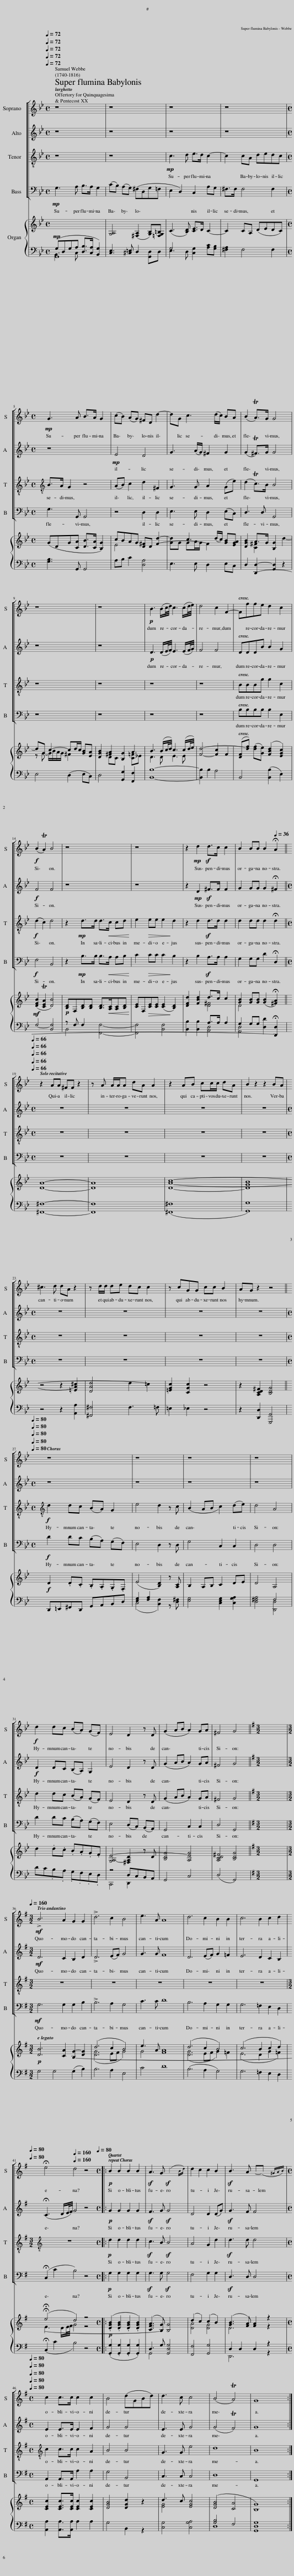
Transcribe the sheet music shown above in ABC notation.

X:1
%%score [ 1 2 3 4 ] { ( 5 8 ) | ( 6 7 ) }
L:1/8
Q:1/4=72
M:4/4
I:linebreak $
K:Bb
V:1 treble
V:2 treble
V:3 treble-8
V:4 bass
V:5 treble
V:8 treble
V:6 bass
V:7 bass
V:1
 z8 | z8 | z8 | z8 |$[M:4/4]!mp! G3 A B>A G2 | %5
 (cB) (AG) ^FD d2- | dG c3 (d/c/) BA | (B2 TA>)G G4 |$ z8 | z8 | %10
!p! B3 (B/c/4d/4) c3 (c/d/4e/4) | d4 c2 F2- | Fffe d2 c2 |$!f! (B2 TA2) B4 | z8 | %15
 z8 | z2!mp! d2 d>c c2 | B2 BB B2[Q:1/4=36] !fermata!A2 ||$[Q:1/4=66][Q:1/4=66][Q:1/4=66][Q:1/4=66][Q:1/4=66] z2 AA ^FF z2 | z A A/A/A dA A2 | %20
 z2 AB cc/c/ dA | B2 z2 z2 BA |$ ^c3 d dA z2 | z d/d/ de dc c2 | z cGG cc B2 | %25
 AG z2 z4 ||$[Q:1/4=80][Q:1/4=80][Q:1/4=80][Q:1/4=80][Q:1/4=80] z8 | z8 | z8 | z8 |$ %30
!f! d2 dc (BA) (GF) | E4 D2 z D | (G2 AB A2) GA | ^F4 G4 ||[K:G][M:3/2] x12 |$ %35
[M:3/2]!mf![Q:1/4=160] !>!B6 A2 G2 G2 | !>!d6 c2 B4 | e3 A A8 | d6 c2 B2 B2 | c6 B2 c2 d2 |$ %40
[Q:1/4=80][Q:1/4=80] !fermata!e4[Q:1/4=160][Q:1/4=160] d4 z4 |:[M:4/4]!p![Q:1/4=80] B2 B2 B2 B2 | A3 G (x3 B/d/) | d2 c2 c2 B2 | B3 A x-(x3/2 ^G/A/B/) |$ %45
[M:4/4][Q:1/4=80][Q:1/4=80][Q:1/4=80][Q:1/4=80][Q:1/4=80] c2 c>c c2 c2 | B4 (dGBd) | d3 c c4 | (B4 TA4) | G8 :| %50
V:2
 z8 | z8 | z8 | z8 |$[M:4/4] z8 | %5
!mp! E4 D4 | G3 (A/G/) ^F2 G2 | (G2 T^F>)G G4 |$ z8 | z8 | %10
!p! D3 (D/E/4F/4) E3 (E/F/4G/4) | F4 F4 | DDDB B2 G2 |$!f! F4 F4 | z8 | %15
 z8 | z2!mp! D2 ^F>F F2 | G2 GG G2 !fermata!^F2 ||$[M:4/4] z8 | z8 | %20
 z8 | z8 |$[M:4/4] z8 | z8 | z8 | %25
 z8 ||$[M:4/4] z8 | z8 | z8 | z8 |$ %30
!f! D2 DC (B,A,) G,2 | E4 D2 z D | (G2 AB A2) GA | ^F4 G4 ||[K:G][M:3/2] x12 |$ %35
[M:3/2]!mf! D6 C2 B,2 D2 | !>!D6 (EF) G4 | G3 G F8 | D6 (EF) G2 =F2 | E6 D2 C2 B,2 |$ %40
 (!fermata!C3 D/E/4F/4) G4 z4 |:[M:4/4]!p! G2 G2 G2 G2 | F3 G G4 | D4 D2 (DG) | G3 F F4 |$ %45
[M:4/4] E2 E>E E2 F2 | G4 G4 | E3 E G4 | (G4 TF4) | G8 :| %50
V:3
 z8 | z8 |!mp! c3 d e>d c2- | c2 cA dedc |$[M:4/4][K:treble-8] B>A G2 z4 | %5
 (AB) c2 d2 ^F2 | G3 G A2 (Ge) | (d2 Tc>)B B4 |$ z8 | z8 | %10
 z8 | z8 | BBBg g2 c2 |$!f! (d2 c2) d4 | z2!mp! d>d d>!<(!c cd!<)! | %15
 e2!>(! ee e2!>)! d2 | z2 d2 d>d d2 | d2 dd d2 !fermata!d2 ||$[M:4/4] z8 | z8 | %20
 z8 | z8 |$[M:4/4] z8 | z8 | z8 | %25
 z8 ||$[M:4/4][K:treble-8]!f! d2 dc (BA) G2 | e4 d2 z c | (B2 AB c2) (de) | d4 A4 |$ %30
 d2 dc (BA) (GF) | E4 D2 z D | (G2 AB A2) GA | ^F4 G4 ||[K:G][M:3/2] x12 |$ %35
[M:3/2] z12 | z12 | z12 | z12 | z12 |$ %40
[M:3/2][K:treble-8] z12 |:[M:4/4]!p! d2 d2 d2 d2 | c3 B B4 | A4 G2 d2 | d3 d d4 |$ %45
[M:4/4][K:treble-8] c2 c>c c2 A2 | B4 B4 | G3 G e4 | d8 | B8 :| %50
V:4
!mp! G,3 A, B,>A, G,2 | (CB,) (A,G,) (^F,D,G,=F, | E,2 D,2) C,2 A,G, | ^F,>F, F,4 F,2 |$[M:4/4] G,3 G,, G,,4 | %5
 z4 D,2 D,2 | E,3 E, D,2 (E,C,) | D,3 D, G,,4 |$ z8 | z8 | %10
 z8 | z8 | B,B,B,B, B,2 E,2 |$!f! F,4 B,,4 | z2!mp! B,>B, B,>!<(!A, A,B,!<)! | %15
 C2!>(! CC C2!>)! B,2 | z2 B,2 A,>A, A,2 | G,2 G,G, D2 !fermata!D,2 ||$[M:4/4] z8 | z8 | %20
 z8 | z8 |$[M:4/4] z8 | z8 | z8 | %25
 z8 ||$[M:4/4]!f! D2 DC (B,A,) (G,F,) | E,4 D,2 z D, | G,4 C,2 C,2 | D,4 D,4 |$ %30
 D2 DC (B,A,) (G,F,) | E,4 (D,C,) (B,,A,,) | G,,4 C,2 C,2 | D,4 G,,4 ||[K:G][M:3/2] x12 |$ %35
[M:3/2]!mf! G,6 G,2 G,2 B,2 | !>!B,6 A,2 G,4 | C3 C D8 | B,6 A,2 G,2 G,2 | G,6 =F,2 E,2 D,2 |$ %40
 (!fermata!C,2 C2 B,4) z4 |:[M:4/4]!p! G,2 G,2 G,2 G,2 | G,3 G, G,4 | F,4 G,2 G,2 | D,3 D, D,4 |$ %45
[M:4/4] A,,2 A,,>A,, A,2 A,2 | G,4 B,,4 | C,3 C, C,4 | D,8 | G,,8 :| %50
V:5
!mp![I:staff +1] (G,D,G,A, [D,B,]>[C,A,] [B,,G,]2) |[I:staff -1] [G,A,]4 ([^F,A,]2 [G,B,])[=F,G,=B,] | (C3 [B,D]) [CE]>D C2- | C2 CA, (DEDC) |$[M:4/4] (GDG[CA] [DB]>[CA] [B,G]2) | %5
 cBAG [D^F]D [Fd]2- | [Gd]G c3 (d/c/) [GB][EGA] | [DGB]2 A>G [B,G]2 d2- |$ dG c2- cd/c/ [GB][EA] | [DGB]2 [^FA]2 [B,G]2 A2 | %10
 B3 (B/c/4d/4) c3 (c/d/4e/4) | [Fd]4- [Fc]2 F2 | ([DF][df]) ([df][Ge]) ([FBd]2 [EGc]2) |$!mf! ([DFB]2 T[CEA]2 [DB]4) |!p! [B,D]F,[B,D][B,D] [B,D]>!<(![A,C][A,C][B,D]!<)! | %15
 [CE]F,!>(![CE][CE] ([CE]2!>)! [B,D]2) | [DFd]2 [FBd]2 d>c c2 | [GB]2 [GB][GB] ([GB]2 !fermata![^FA]2) ||$ [DA]8- | [DA]8 | %20
 [DAc]8- | [DGB]8 |$ z4 z2 [=EA^c]2 | [DAd]4 d2 =c2 | [=EGc]2 [CGc]2 z4 | %25
 z2 [A,CD^F]2 [B,DG]4 ||$!f! D2 .D.C .B,.A,.G,.F, | (E4 [B,D]2) z [A,C] | B,2 A,B, C2 DE | D4 A,4 |$ %30
 d2 .d.c .B.A.G.F | [G,A,-E-]4 [^F,A,D]2 z D | [B,DG]4 [A,EG]4 | [A,CD^F]4 [B,DG]4 ||[K:G][M:3/2] x12 |$ %35
[M:3/2]!p! [DB]6 [CA]2 [B,G]2- [DG]2 | (d6 c2 B4) | e3 A A8 | (d6 c2 B4) | (c6 B2 c2 d2) |$ %40
 (!fermata!e4 d4) z4 |:[M:4/4]!p! (.[DGB]2 .[DGB]2 .[DGB]2 .[DGB]2) | ([CFA]3 [B,G]) [B,G]4 | (d2 c2) (c2 B2) | ([GB]3 [FA]) [FA]2 z2 |$ %45
[M:4/4] [CEc]2 [CEc]>[CEc] [CEc]2 [CEc]2 | [DGB]4 [DGd]2 z2 | d3 c [EGc]4 | ([DGB]4 [CA]4 | [B,G]8) :| %50
V:6
 B,,3 C, x4 | x8 | G,4 x4 | x8 |$[M:4/4] [G,B,]3 G,, G,,4 | %5
 A,B, C2 [D,A,]4 | E,3 E, D,2 E,C, | D,2 [D,,D,]2- [G,,D,]2 z2 |$ E,4 (D,2 E,C,) | D,4 [G,,G,]2 [F,,F,]2 | %10
 [B,,B,]8- | [B,,B,]2 B,2 A,4 | B,,4 ([B,,B,]2 E,2) |$ F,4- [B,,F,]4 | z F, F,2 x4 | %15
 x8 | x4 A,>A, A,2 | G,2 G,G, x4 ||$ [^F,,^F,]8- | [F,,F,]8 | %20
 ([^F,,^F,]8 | [G,,G,]8) |$ z4 z2 [A,,A,]2 | [^F,,^F,]4 F,3 =F, | =E,2 _E,2 z4 | %25
 z2 [D,,D,]2 [G,,,G,,]4 ||$ x8 | [E,G,]2 [F,A,]2 x4 | x8 | x4 ^F,4 |$ %30
 x8 | z4 D,C,B,,A,, | G,,4 C,4 | (D,4 G,,4) ||[K:G][M:3/2] x12 |$ %35
[M:3/2] G,4 G,4 (G,2 B,2) | B,6 A,2 E,4 | C4 D8 | (B,6 A,2 G,4) | G,6 =F,2 E,2 D,2 |$ %40
 (!fermata!C,2 C2 B,4) z4 |:[M:4/4] (.[G,,G,]2 .[G,,G,]2 .[G,,G,]2 .[G,,G,]2) | D,3 G, [G,,D,G,]4 | [F,,F,]4 [G,,G,]4 | D,2 D,2 D,2 z2 |$ %45
[M:4/4] x8 | x8 | x8 | [G,B,]4 F,4 | x8 :| %50
V:7
 G,,8 | [C,E,]3 [^C,=E,] D,2 [G,,D,]D, | E,3 D, [C,G,]2 [A,C][G,B,] | [^F,A,]2 F,4 F,2 |$[M:4/4] x8 | %5
 x8 | x8 | x8 |$ x8 | x8 | %10
 x8 | x8 | x8 |$ x8 | B,,4 [F,,F,]4- | %15
 [F,,F,]4 [B,,F,]4 | [B,,B,]2 [B,,B,]2 [A,,D,]4 | [G,,D,]4 [D,D]2 !fermata![D,,D,]2 ||$ x8 | x8 | %20
 x8 | x8 |$ x8 | x8 | x8 | %25
 x8 ||$ D,,=E,,^F,,D,, G,,A,,B,,D, | (C,4 [B,,F,]2) z [D,^F,] | [E,G,]4 [C,E,G,]2 [C,G,A,]2 | [D,^F,A,]4 [D,,D,]4 |$ %30
 DC.B,.A, .G,.F,.E,.D, | C,,4 D,,2 x2 | x8 | x8 ||[K:G][M:3/2] x12 |$ %35
[M:3/2] x12 | x12 | x12 | x12 | x12 |$ %40
 x12 |:[M:4/4] x8 | G,,4 x4 | x8 | D,,6 z2 |$ %45
[M:4/4] [A,,A,]2 [A,,A,]>[A,,A,] A,2 A,2 | G,4 B,,2 z2 | [C,G,]4 [C,G,A,]4 | D,8 | [G,,D,G,]8 :| %50
V:8
 x8 | x8 | x8 | x8 |$[M:4/4] x8 | %5
 E4 x4 | x2 GA/G/ F2 x2 | x2 [C^F]2 x4 |$ z G- G/B/A/G/ ^F2 x2 | x2 DC x2 [C=F]_E | %10
 D3 D E3 E | x8 | x8 |$ x8 | x8 | %15
 x8 | x4 [D^F]4 | D4 x4 ||$ x8 | x8 | %20
 x8 | x8 |$ x8 | x8 | x8 | %25
 x8 ||$ x8 | x8 | x8 | x8 |$ %30
 x8 | x8 | x8 | x8 ||[K:G][M:3/2] x12 |$ %35
[M:3/2] x12 | ([DG]6 EF G4) | G4 F8 | ([DG]6 EF G2) =F2 | (E6 D2 G2 =F2) |$ %40
 !fermata!E3 D/E/4F/4 G4 z4 |:[M:4/4] x8 | x8 | [DA]4 [DG]4 | D6 z2 |$ %45
[M:4/4] x8 | x8 | [EG]4 x4 | x8 | x8 :| %50
